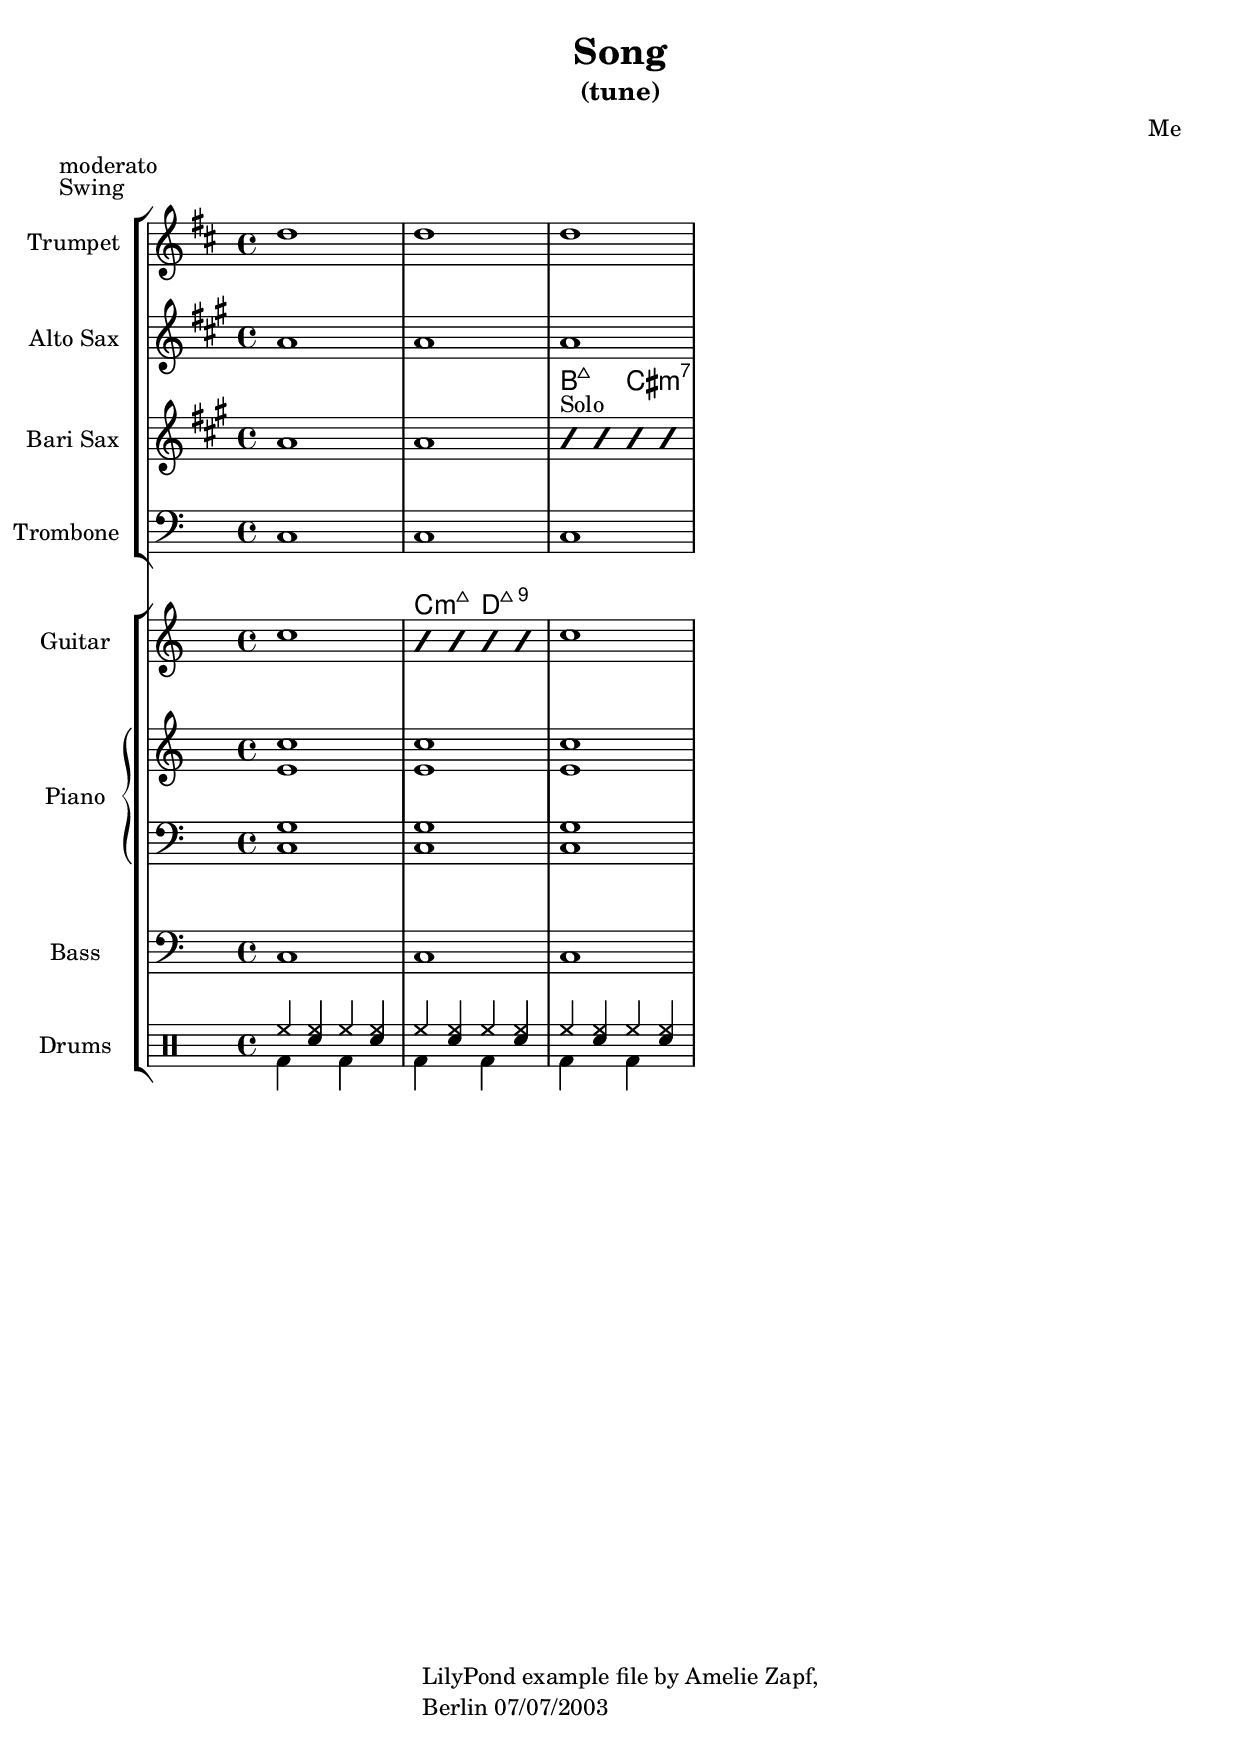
% DO NOT EDIT this file manually; it is automatically
% generated from Documentation/snippets/new
% Make any changes in Documentation/snippets/new/
% and then run scripts/auxiliar/makelsr.py
%
% This file is in the public domain.
%% Note: this file works from version 2.15.15
\version "2.15.15"

\header {
%% Translation of GIT committish: 2d548a99cb9dba80f2ff035582009477cd37eceb
  texidoces = "
Ésta es una plantilla bastante avanzada, para un conjunto de
jazz. Observe que la notación de todos los instrumentos está en
@code{\\key c \\major} (Do mayor). Esto se refiere al tono de
concierto; la armadura se transporta automáticamente si la música está
dentro de una sección @code{\\transpose}.

"
  doctitlees = "Plantilla para combo de jazz"


%% Translation of GIT committish: 514674cb00c18629242dfcde0c1a4976758adc56
  texidocit = "
Ecco un modello piuttosto complesso, per un gruppo jazz. Si noti che tutti
gli strumenti sono in @code{\\key c \\major}. Si tratta della tonalità
reale; sarà trasposta automaticamente includendo la
musica all'interno di una sezione @code{\\transpose}.

"
  doctitleit = "Modello per combo jazz"

%% Translation of GIT committish: 0a868be38a775ecb1ef935b079000cebbc64de40
  texidocde = "
Hier ist ein ziemlich kompliziertes Beispiel für ein Jazz-Ensemble. Achtung:
Alle Instrumente sind in @code{\\key c \major} (C-Dur) notiert. Das bezieht sich
auf die klingende Musik: LilyPond transponiert die Tonart automatisch, wenn
sich die Noten innerhalb eines @code{\\transpose}-Abschnitts befinden.

"

  doctitlede = "Vorlage für Jazz-Combo"

%% Translation of GIT committish: bdfe3dc8175a2d7e9ea0800b5b04cfb68fe58a7a
  texidocfr = "
Bien que compliqué de prime abord, voici un canevas tout à fait indiqué
pour les ensembles de jazz.  Vous noterez que tous les instruments sont
notés en ut (@code{\\key c \major}), la tonalité de concert.  Les notes
seront automatiquement transposée dès lors qu'elles seront inscrites
dans une section @code{\\transpose}.

"
  doctitlefr = "Symboles de jazz"

  lsrtags = "keyboards, percussion, fretted-strings, template"

%% Translation of GIT committish: 2d548a99cb9dba80f2ff035582009477cd37eceb
  texidoces = "
Ésta es una plantilla bastante avanzada, para un conjunto de
jazz. Observe que la notación de todos los instrumentos está en
@code{\\key c \\major} (Do mayor). Esto se refiere al tono de
concierto; la armadura se transporta automáticamente si la música está
dentro de una sección @code{\\transpose}.

"
  doctitlees = "Plantilla para combo de jazz"


%% Translation of GIT committish: 514674cb00c18629242dfcde0c1a4976758adc56
  texidocit = "
Ecco un modello piuttosto complesso, per un gruppo jazz. Si noti che tutti
gli strumenti sono in @code{\\key c \\major}. Si tratta della tonalità
reale; sarà trasposta automaticamente includendo la
musica all'interno di una sezione @code{\\transpose}.

"
  doctitleit = "Modello per combo jazz"

%% Translation of GIT committish: 0a868be38a775ecb1ef935b079000cebbc64de40
  texidocde = "
Hier ist ein ziemlich kompliziertes Beispiel für ein Jazz-Ensemble. Achtung:
Alle Instrumente sind in @code{\\key c \major} (C-Dur) notiert. Das bezieht sich
auf die klingende Musik: LilyPond transponiert die Tonart automatisch, wenn
sich die Noten innerhalb eines @code{\\transpose}-Abschnitts befinden.

"

  doctitlede = "Vorlage für Jazz-Combo"

%% Translation of GIT committish: bdfe3dc8175a2d7e9ea0800b5b04cfb68fe58a7a
  texidocfr = "
Bien que compliqué de prime abord, voici un canevas tout à fait indiqué
pour les ensembles de jazz.  Vous noterez que tous les instruments sont
notés en ut (@code{\\key c \major}), la tonalité de concert.  Les notes
seront automatiquement transposée dès lors qu'elles seront inscrites
dans une section @code{\\transpose}.

"
  doctitlefr = "Symboles de jazz"

  texidoc = "
This is quite an advanced template, for a jazz ensemble. Note that all
instruments are notated in @code{\\key c \\major}. This refers to the
key in concert pitch; the key will be automatically transposed if the
music is within a @code{\\transpose} section.

"
  doctitle = "Jazz combo template"
} % begin verbatim

\header {
  title = "Song"
  subtitle = "(tune)"
  composer = "Me"
  meter = "moderato"
  piece = "Swing"
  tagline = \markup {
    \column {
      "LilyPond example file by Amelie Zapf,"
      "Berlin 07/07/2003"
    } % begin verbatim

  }
}

%#(set-global-staff-size 16)
\include "english.ly"

%%%%%%%%%%%% Some macros %%%%%%%%%%%%%%%%%%%

sl = {
  \override NoteHead #'style = #'slash
  \override Stem #'transparent = ##t
  \override Flag #'transparent = ##t
}
nsl = {
  \revert NoteHead #'style
  \revert Stem #'transparent
  \revert Flag #'transparent
}
crOn = \override NoteHead #'style = #'cross
crOff = \revert NoteHead #'style

%% insert chord name style stuff here.

jazzChords = { }

%%%%%%%%%%%% Keys'n'thangs %%%%%%%%%%%%%%%%%

global = { \time 4/4 }

Key = { \key c \major }

% ############ Horns ############

% ------ Trumpet ------
trpt = \transpose c d \relative c'' {
  \Key
  c1 | c | c |
}
trpHarmony = \transpose c' d {
  \jazzChords
}
trumpet = {
  \global
  \set Staff.instrumentName = #"Trumpet"
  \clef treble
  <<
    \trpt
  >>
}

% ------ Alto Saxophone ------
alto = \transpose c a \relative c' {
  \Key
  c1 | c | c |
}
altoHarmony = \transpose c' a {
  \jazzChords
}
altoSax = {
  \global
  \set Staff.instrumentName = #"Alto Sax"
  \clef treble
  <<
    \alto
  >>
}

% ------ Baritone Saxophone ------
bari = \transpose c a' \relative c {
  \Key
  c1
  c1
  \sl
  d4^"Solo" d d d
  \nsl
}
bariHarmony = \transpose c' a \chordmode {
  \jazzChords s1 s d2:maj e:m7
}
bariSax = {
  \global
  \set Staff.instrumentName = #"Bari Sax"
  \clef treble
  <<
    \bari
  >>
}

% ------ Trombone ------
tbone = \relative c {
  \Key
  c1 | c | c
}
tboneHarmony = \chordmode {
  \jazzChords
}
trombone = {
  \global
  \set Staff.instrumentName = #"Trombone"
  \clef bass
  <<
    \tbone
  >>
}

% ############ Rhythm Section #############

% ------ Guitar ------
gtr = \relative c'' {
  \Key
  c1
  \sl
  b4 b b b
  \nsl
  c1
}
gtrHarmony = \chordmode {
  \jazzChords
  s1 c2:min7+ d2:maj9
}
guitar = {
  \global
  \set Staff.instrumentName = #"Guitar"
  \clef treble
  <<
    \gtr
  >>
}

%% ------ Piano ------
rhUpper = \relative c'' {
  \voiceOne
  \Key
  c1 | c | c
}
rhLower = \relative c' {
  \voiceTwo
  \Key
  e1 | e | e
}

lhUpper = \relative c' {
  \voiceOne
  \Key
  g1 | g | g
}
lhLower = \relative c {
  \voiceTwo
  \Key
  c1 | c | c
}

PianoRH = {
  \clef treble
  \global
  \set Staff.midiInstrument = #"acoustic grand"
  <<
    \new Voice = "one" \rhUpper
    \new Voice = "two" \rhLower
  >>
}
PianoLH = {
  \clef bass
  \global
  \set Staff.midiInstrument = #"acoustic grand"
  <<
    \new Voice = "one" \lhUpper
    \new Voice = "two" \lhLower
  >>
}

piano = {
  <<
    \set PianoStaff.instrumentName = #"Piano"
    \new Staff = "upper" \PianoRH
    \new Staff = "lower" \PianoLH
  >>
}

% ------ Bass Guitar ------
Bass = \relative c {
  \Key
  c1 | c | c
}
bass = {
  \global
  \set Staff.instrumentName = #"Bass"
  \clef bass
  <<
    \Bass
  >>
}

% ------ Drums ------
up = \drummode {
  \voiceOne
  hh4 <hh sn> hh <hh sn>
  hh4 <hh sn> hh <hh sn>
  hh4 <hh sn> hh <hh sn>
}
down = \drummode {
  \voiceTwo
  bd4 s bd s
  bd4 s bd s
  bd4 s bd s
}

drumContents = {
  \global
  <<
    \set DrumStaff.instrumentName = #"Drums"
    \new DrumVoice \up
    \new DrumVoice \down
  >>
}

%%%%%%%%% It All Goes Together Here %%%%%%%%%%%%%%%%%%%%%%

\score {
  <<
    \new StaffGroup = "horns" <<
      \new Staff = "trumpet" \trumpet
      \new Staff = "altosax" \altoSax
      \new ChordNames = "barichords" \bariHarmony
      \new Staff = "barisax" \bariSax
      \new Staff = "trombone" \trombone
    >>

    \new StaffGroup = "rhythm" <<
      \new ChordNames = "chords" \gtrHarmony
      \new Staff = "guitar" \guitar
      \new PianoStaff = "piano" \piano
      \new Staff = "bass" \bass
      \new DrumStaff \drumContents
    >>
  >>
  \layout {
    \context { \Staff \RemoveEmptyStaves }
    \context {
      \Score
      \override BarNumber #'padding = #3
      \override RehearsalMark #'padding = #2
      skipBars = ##t
    }
  }
  \midi { }
}

